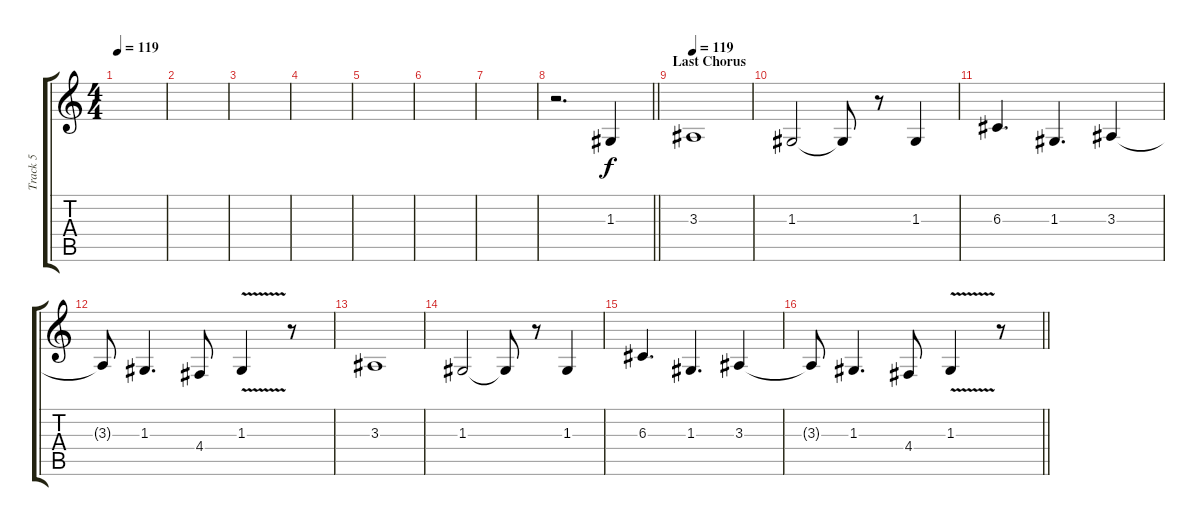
\track ("Track 5" "Track 5") {instrument clarinet}
\staff {score tabs}
\tuning (E4 B3 G3 D3 A2 E2) {hide}
\ts (4 4)
\tempo 119
\clef g2
\ks c
|
|
|
|
|
|
|
\barLineRight lightlight
r.2{d} 1.3.4 |
\section ("" "Last Chorus")
\tempo 119
3.3.1 |
1.3.2 1.3{t}.8 r.8 1.3.4 |
6.3.4{d} 1.3.4{d} 3.3.4 |
3.3{t}.8 1.3.4{d} 4.4.8 1.3{v}.4 r.8 |
3.3.1 |
1.3.2 1.3{t}.8 r.8 1.3.4 |
6.3.4{d} 1.3.4{d} 3.3.4 |
\barLineRight lightlight
3.3{t}.8 1.3.4{d} 4.4.8 1.3{v}.4 r.8
